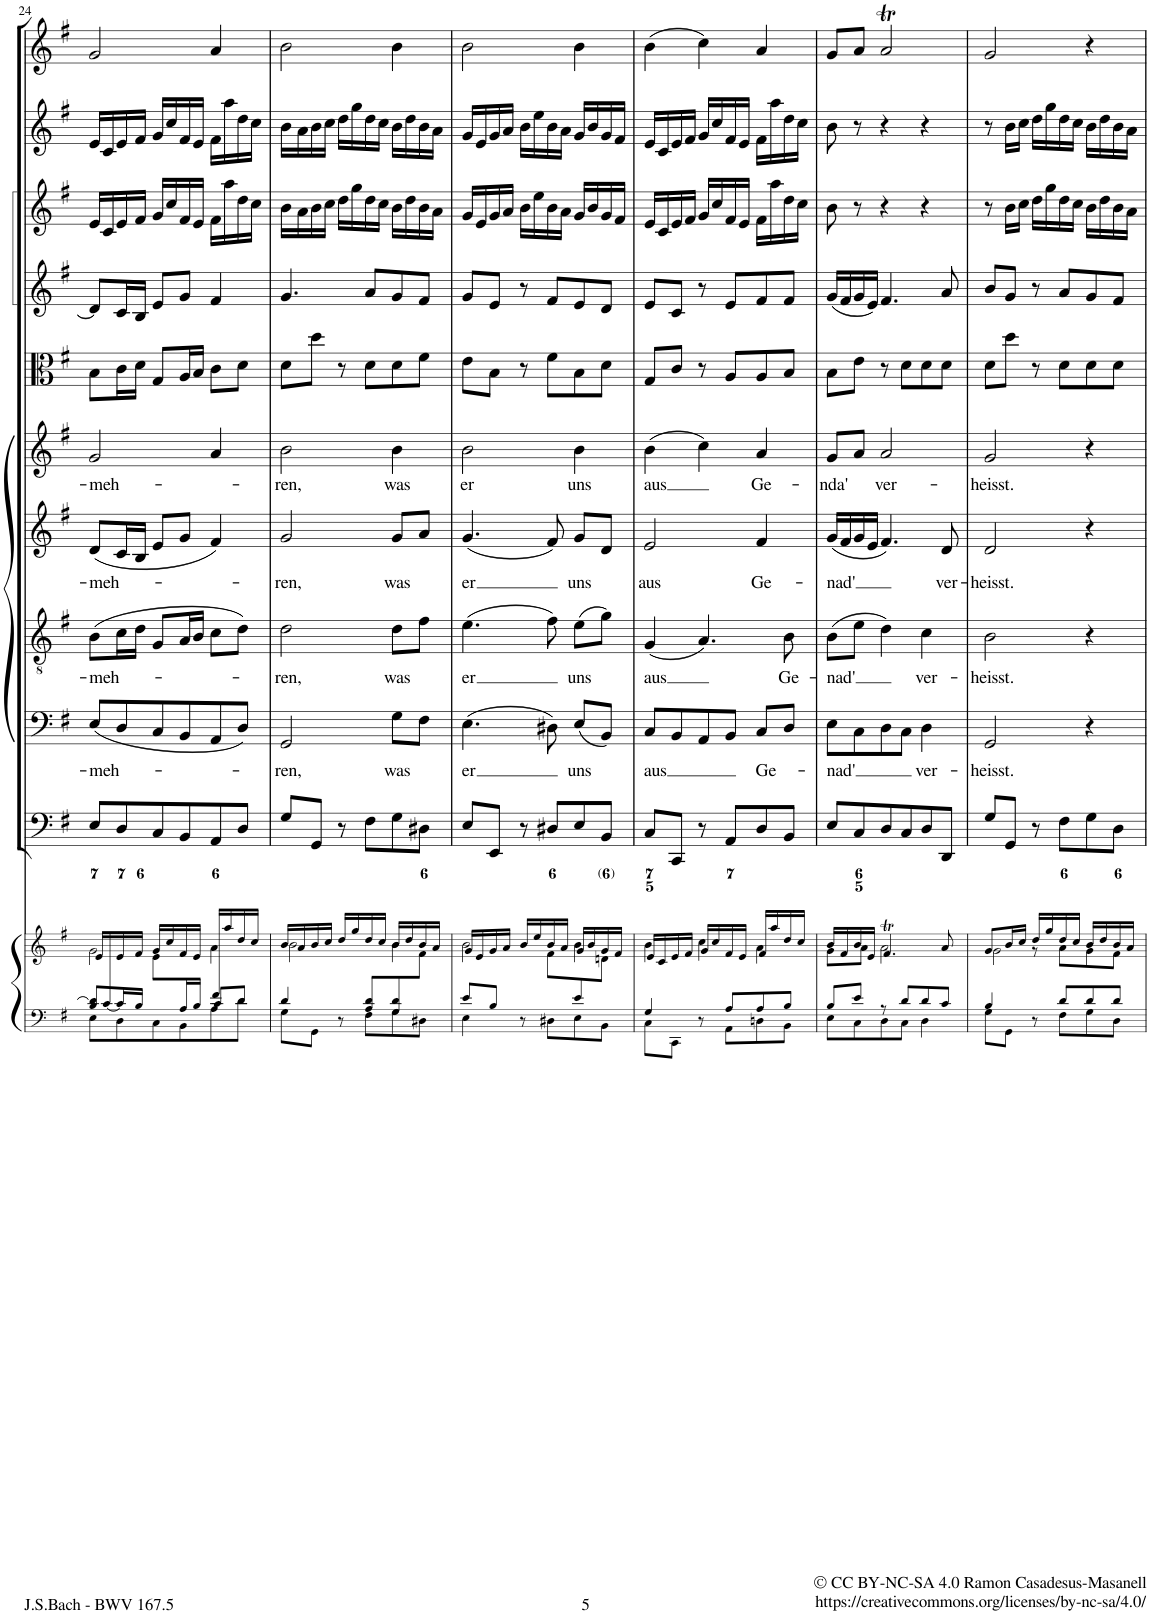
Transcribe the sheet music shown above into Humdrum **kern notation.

**kern	**kern	**kern	**kern	**text	**kern	**text	**kern	**text	**kern	**text	**kern	**kern	**kern	**kern	**kern
*part11	*part11	*part10	*part9	*part9	*part8	*part8	*part7	*part7	*part6	*part6	*part5	*part4	*part3	*part2	*part1
*staff12	*staff11	*staff10	*staff9	*staff9	*staff8	*staff8	*staff7	*staff7	*staff6	*staff6	*staff5	*staff4	*staff3	*staff2	*staff1
*I"Piano reduction	*	*I"Continuo	*I"Basso	*	*I"Tenore	*	*I"Alto	*	*I"Soprano	*	*I"Viola	*I"Violino II	*I"Violino I	*I"Oboe	*I"Clarino
*I'Pno	*	*	*	*	*	*	*	*	*	*	*	*	*	*I'Ob	*
!!LO:PB:g=z
*clefF4	*clefG2	*clefF4	*clefF4	*	*clefGv2	*	*clefG2	*	*clefG2	*	*clefC3	*clefG2	*clefG2	*clefG2	*clefG2
*k[f#]	*k[f#]	*k[f#]	*k[f#]	*	*k[f#]	*	*k[f#]	*	*k[f#]	*	*k[f#]	*k[f#]	*k[f#]	*k[f#]	*k[f#]
*M3/4	*M3/4	*M3/4	*M3/4	*	*M3/4	*	*M3/4	*	*M3/4	*	*M3/4	*M3/4	*M3/4	*M3/4	*M3/4
=24	=24	=24	=24	=24	=24	=24	=24	=24	=24	=24	=24	=24	=24	=24	=24
*^	*^	*	*	*	*	*	*	*	*	*	*	*	*	*	*
*	*^	*	*^	*	*	*	*	*	*	*	*	*	*	*	*	*	*
!	!	!	!	!	!	!	!	!LO:LY:b	!	!LO:LY:b	!	!LO:LY:b	!	!LO:LY:b	!	!	!	!	!
16ryy	8B/ 8d/]L	8E\L	16e/LL	2g\	4ryy	8E/L	(8E/L	-meh-	(8B\L	-meh-	(8d/L	-meh-	2g/	-meh-	8B\L	8d/L]	16e/LL	16e/LL	2g/
[<16c/	.	.	16ryy	.	.	.	.	.	.	.	.	.	.	.	.	.	16c/	16c/	.
4.ryy	16c/L]	8D\	16e/	.	.	8D/	8D/	.	16c\L	.	16c/L	.	.	.	16c\L	16c/L	16e/	16e/	.
.	16B/JJ	.	16f#/JJ	.	.	.	.	.	16d\JJ	.	16B/JJ	.	.	.	16d\JJ	16B/JJ	16f#/JJ	16f#/JJ	.
.	8ryy	8C\	16g/LL	.	8e\L	8C/	8C/	.	8G/L	.	8e/L	.	.	.	8G/L	8e/L	16g/LL	16g/LL	.
.	.	.	16cc/	.	.	.	.	.	.	.	.	.	.	.	.	.	16cc/	16cc/	.
.	16A/L	8BB\	16f#/	.	4.ryy	8BB/	8BB/	.	16A/L	.	8g/J	.	.	.	16A/L	8g/J	16f#/	16f#/	.
.	16B/JJ	.	16e/JJ	.	.	.	.	.	16B/JJ	.	.	.	.	.	16B/JJ	.	16e/JJ	16e/JJ	.
16f#/LL	8c/L	8A\	16ryy	4a\	.	8AA/	8AA/	.	8c\L	.	4f#/)	.	4a/	.	8c\L	4f#/	16f#\LL	16f#\LL	4a/
8.ryy	.	.	16aa/	.	.	.	.	.	.	.	.	.	.	.	.	.	16aa\	16aa\	.
.	8d/J	8d\J	16dd/	.	.	8D/J	8D/J)	.	8d\J)	.	.	.	.	.	8d\J	.	16dd\	16dd\	.
.	.	.	16cc/JJ	.	.	.	.	.	.	.	.	.	.	.	.	.	16cc\JJ	16cc\JJ	.
*	*v	*v	*	*	*	*	*	*	*	*	*	*	*	*	*	*	*	*	*
=25	=25	=25	=25	=25	=25	=25	=25	=25	=25	=25	=25	=25	=25	=25	=25	=25	=25	=25
!	!	!	!	!	!	!	!LO:LY:b	!	!LO:LY:b	!	!LO:LY:b	!	!LO:LY:b	!	!	!	!	!
4d/	8G\L	16b/LL	2b\	8ryy	8G/L	2GG/	-ren,	2d\	-ren,	2g/	-ren,	2b\	-ren,	8d\L	4.g/	16b\LL	16b\LL	2b\
.	.	16a/	.	.	.	.	.	.	.	.	.	.	.	.	.	16a\	16a\	.
*	*	*	*v	*v	*	*	*	*	*	*	*	*	*	*	*	*	*	*
.	8GG\J	16b/	.	8GG/J	.	.	.	.	.	.	.	.	8dd\J	.	16b\	16b\	.
.	.	16cc/JJ	.	.	.	.	.	.	.	.	.	.	.	.	16cc\JJ	16cc\JJ	.
8r	8ryy	16dd/LL	.	8r	.	.	.	.	.	.	.	.	8r	.	16dd\LL	16dd\LL	.
.	.	16gg/	.	.	.	.	.	.	.	.	.	.	.	.	16gg\	16gg\	.
8A/ 8d/L	8F#\L	16dd/	.	8F#\L	.	.	.	.	.	.	.	.	8d\L	8a/L	16dd\	16dd\	.
.	.	16cc/JJ	.	.	.	.	.	.	.	.	.	.	.	.	16cc\JJ	16cc\JJ	.
!	!	!	!	!	!	!LO:LY:b	!	!LO:LY:b	!	!LO:LY:b	!	!LO:LY:b	!	!	!	!	!
8G/ 8d/	8G\	16b/LL	4b\	8G\	8G\L	was	8d\L	was	8g/L	was	4b\	was	8d\	8g/	16b\LL	16b\LL	4b\
.	.	16dd/	.	.	.	.	.	.	.	.	.	.	.	.	16dd\	16dd\	.
*	*	*	*^	*	*	*	*	*	*	*	*	*	*	*	*	*	*
8ryy	8D#X\J	16b/	.	8f#\J	8D#X\J	8F#\J	.	8f#\J	.	8a/J	.	.	.	8f#\J	8f#/J	16b\	16b\	.
.	.	16a/JJ	.	.	.	.	.	.	.	.	.	.	.	.	.	16a\JJ	16a\JJ	.
=26	=26	=26	=26	=26	=26	=26	=26	=26	=26	=26	=26	=26	=26	=26	=26	=26	=26	=26
!	!	!	!	!	!	!	!LO:LY:b	!	!LO:LY:b	!	!LO:LY:b	!	!LO:LY:b	!	!	!	!	!
8e/L	4E\	16g/LL	2b\	4.ryy	8E/L	(4.E\	er	(4.e\	er	(4.g/	er	2b\	er	8e\L	8g/L	16g/LL	16g/LL	2b\
.	.	16e/	.	.	.	.	.	.	.	.	.	.	.	.	.	16e/	16e/	.
8B/J	.	16g/	.	.	8EE/J	.	.	.	.	.	.	.	.	8B\J	8e/J	16g/	16g/	.
.	.	16a/JJ	.	.	.	.	.	.	.	.	.	.	.	.	.	16a/JJ	16a/JJ	.
8r	8ryy	16b/LL	.	.	8r	.	.	.	.	.	.	.	.	8r	8r	16b\LL	16b\LL	.
.	.	16ee/	.	.	.	.	.	.	.	.	.	.	.	.	.	16ee\	16ee\	.
8ryy	8D#X\L	16b/	.	8f#\L	8D#X/L	8D#X\)	.	8f#\)	.	8f#/)	.	.	.	8f#\L	8f#/L	16b\	16b\	.
.	.	16a/JJ	.	.	.	.	.	.	.	.	.	.	.	.	.	16a\JJ	16a\JJ	.
!	!	!	!	!	!	!	!LO:LY:b	!	!LO:LY:b	!	!LO:LY:b	!	!LO:LY:b	!	!	!	!	!
8e/	8E\	16g/LL	4b\	8ryy	8E/	(8E/L	uns	(8e\L	uns	8g/L	uns	4b\	uns	8B\	8e/	16g/LL	16g/LL	4b\
.	.	16b/	.	.	.	.	.	.	.	.	.	.	.	.	.	16b/	16b/	.
8ryy	8BB\J	16g/	.	8dn\J	8BB/J	8BB/J)	.	8g\J)	.	8d/J	.	.	.	8d\J	8d/J	16g/	16g/	.
.	.	16f#/JJ	.	.	.	.	.	.	.	.	.	.	.	.	.	16f#/JJ	16f#/JJ	.
*	*	*	*v	*v	*	*	*	*	*	*	*	*	*	*	*	*	*	*
=27	=27	=27	=27	=27	=27	=27	=27	=27	=27	=27	=27	=27	=27	=27	=27	=27	=27
!	!	!	!	!	!	!LO:LY:b	!	!LO:LY:b	!	!LO:LY:b	!	!LO:LY:b	!	!	!	!	!
4G/	8C\L	16e/LL	4b\	8C/L	8C/L	aus	(4G/	aus	2e/	aus	(4b\	aus	8G/L	8e/L	16e/LL	16e/LL	(4b\
.	.	16c/	.	.	.	.	.	.	.	.	.	.	.	.	16c/	16c/	.
.	8CC\J	16e/	.	8CC/J	8BB/	.	.	.	.	.	.	.	8c/J	8c/J	16e/	16e/	.
.	.	16f#/JJ	.	.	.	.	.	.	.	.	.	.	.	.	16f#/JJ	16f#/JJ	.
8r	8ryy	16g/LL	4cc\	8r	8AA/	.	4.A/)	.	.	.	4cc\)	.	8r	8r	16g/LL	16g/LL	4cc\)
.	.	16cc/	.	.	.	.	.	.	.	.	.	.	.	.	16cc/	16cc/	.
8A/L	8AA\L	16f#/	.	8AA/L	8BB/J	.	.	.	.	.	.	.	8A/L	8e/L	16f#/	16f#/	.
.	.	16e/JJ	.	.	.	.	.	.	.	.	.	.	.	.	16e/JJ	16e/JJ	.
!	!	!	!	!	!	!LO:LY:b	!	!	!	!LO:LY:b	!	!LO:LY:b	!	!	!	!	!
8A/	8Dn\	16f#/LL	4a\	8D/	8C/L	Ge-	.	.	4f#/	Ge-	4a/	Ge-	8A/	8f#/	16f#\LL	16f#\LL	4a/
.	.	16aa/	.	.	.	.	.	.	.	.	.	.	.	.	16aa\	16aa\	.
!	!	!	!	!	!	!	!	!LO:LY:b	!	!	!	!	!	!	!	!	!
8B/J	8BB\J	16dd/	.	8BB/J	8D/J	.	8B\	Ge-	.	.	.	.	8B/J	8f#/J	16dd\	16dd\	.
.	.	16cc/JJ	.	.	.	.	.	.	.	.	.	.	.	.	16cc\JJ	16cc\JJ	.
=28	=28	=28	=28	=28	=28	=28	=28	=28	=28	=28	=28	=28	=28	=28	=28	=28	=28
!	!	!	!	!	!	!LO:LY:b	!	!LO:LY:b	!	!LO:LY:b	!	!LO:LY:b	!	!	!	!	!
8B/L	8E\L	16b/LL	8g\L	8E/L	8E\L	-nad'	(8B\L	-nad'	(16g/LL	-nad'	8g/L	-nda'	8B\L	(16g/LL	8b\	8b\	8g/L
.	.	16f#/	.	.	.	.	.	.	16f#/	.	.	.	.	16f#/	.	.	.
8e/J	8C\	16b/	8a\J	8C/	8C\	.	8e\J	.	16g/	.	8a/J	.	8e\J	16g/	8r	8r	8a/J
.	.	16e/JJ	.	.	.	.	.	.	16e/JJ	.	.	.	.	16e/JJ)	.	.	.
!	!	!	!	!	!	!	!	!	!	!	!	!LO:LY:b	!	!	!	!	!
8r	8D\	4.f#t/	2a\	8D/	8D\	.	4d\)	.	4.f#/)	.	2a/	ver-	8r	4.f#/	4r	4r	2aT/
8d/L	8C\J	.	.	8C/	8C\J	.	.	.	.	.	.	.	8d\L	.	.	.	.
!	!	!	!	!	!	!LO:LY:b	!	!LO:LY:b	!	!	!	!	!	!	!	!	!
8d/	4D\	.	.	8D/	4D\	ver-	4c\	ver-	.	.	.	.	8d\	.	4r	4r	.
!	!	!	!	!	!	!	!	!	!	!LO:LY:b	!	!	!	!	!	!	!
8c/J	.	8a/	.	8DD/J	.	.	.	.	8d/	ver-	.	.	8d\J	8a/	.	.	.
=29	=29	=29	=29	=29	=29	=29	=29	=29	=29	=29	=29	=29	=29	=29	=29	=29	=29
!	!	!	!LO:N:head=open	!	!	!LO:LY:b	!	!LO:LY:b	!	!LO:LY:b	!	!LO:LY:b	!	!	!	!	!
4B/	8G\L	8g/L	4g\	8G/L	2GG/	-heisst.	2B\	-heisst.	2d/	-heisst.	2g/	-heisst.	8d\L	8b/L	8r	8r	2g/
.	8GG\J	16b/L	.	8GG/J	.	.	.	.	.	.	.	.	8dd\J	8g/J	16b\LL	16b\LL	.
.	.	16cc/JJ	.	.	.	.	.	.	.	.	.	.	.	.	16cc\JJ	16cc\JJ	.
8r	8ryy	16dd/LL	8r	8r	.	.	.	.	.	.	.	.	8r	8r	16dd\LL	16dd\LL	.
.	.	16gg/	.	.	.	.	.	.	.	.	.	.	.	.	16gg\	16gg\	.
8d/L	8F#\L	16dd/	8a\L	8F#\L	.	.	.	.	.	.	.	.	8d\L	8a/L	16dd\	16dd\	.
.	.	16cc/JJ	.	.	.	.	.	.	.	.	.	.	.	.	16cc\JJ	16cc\JJ	.
8d/	8G\	16b/LL	8g\	8G\	4r	.	4r	.	4r	.	4r	.	8d\	8g/	16b\LL	16b\LL	4r
.	.	16dd/	.	.	.	.	.	.	.	.	.	.	.	.	16dd\	16dd\	.
8d/J	8D\J	16b/	8f#\J	8D\J	.	.	.	.	.	.	.	.	8d\J	8f#/J	16b\	16b\	.
.	.	16a/JJ	.	.	.	.	.	.	.	.	.	.	.	.	16a\JJ	16a\JJ	.
*v	*v	*	*	*	*	*	*	*	*	*	*	*	*	*	*	*	*
*	*v	*v	*	*	*	*	*	*	*	*	*	*	*	*	*	*
=	=	=	=	=	=	=	=	=	=	=	=	=	=	=	=
*-	*-	*-	*-	*-	*-	*-	*-	*-	*-	*-	*-	*-	*-	*-	*-
